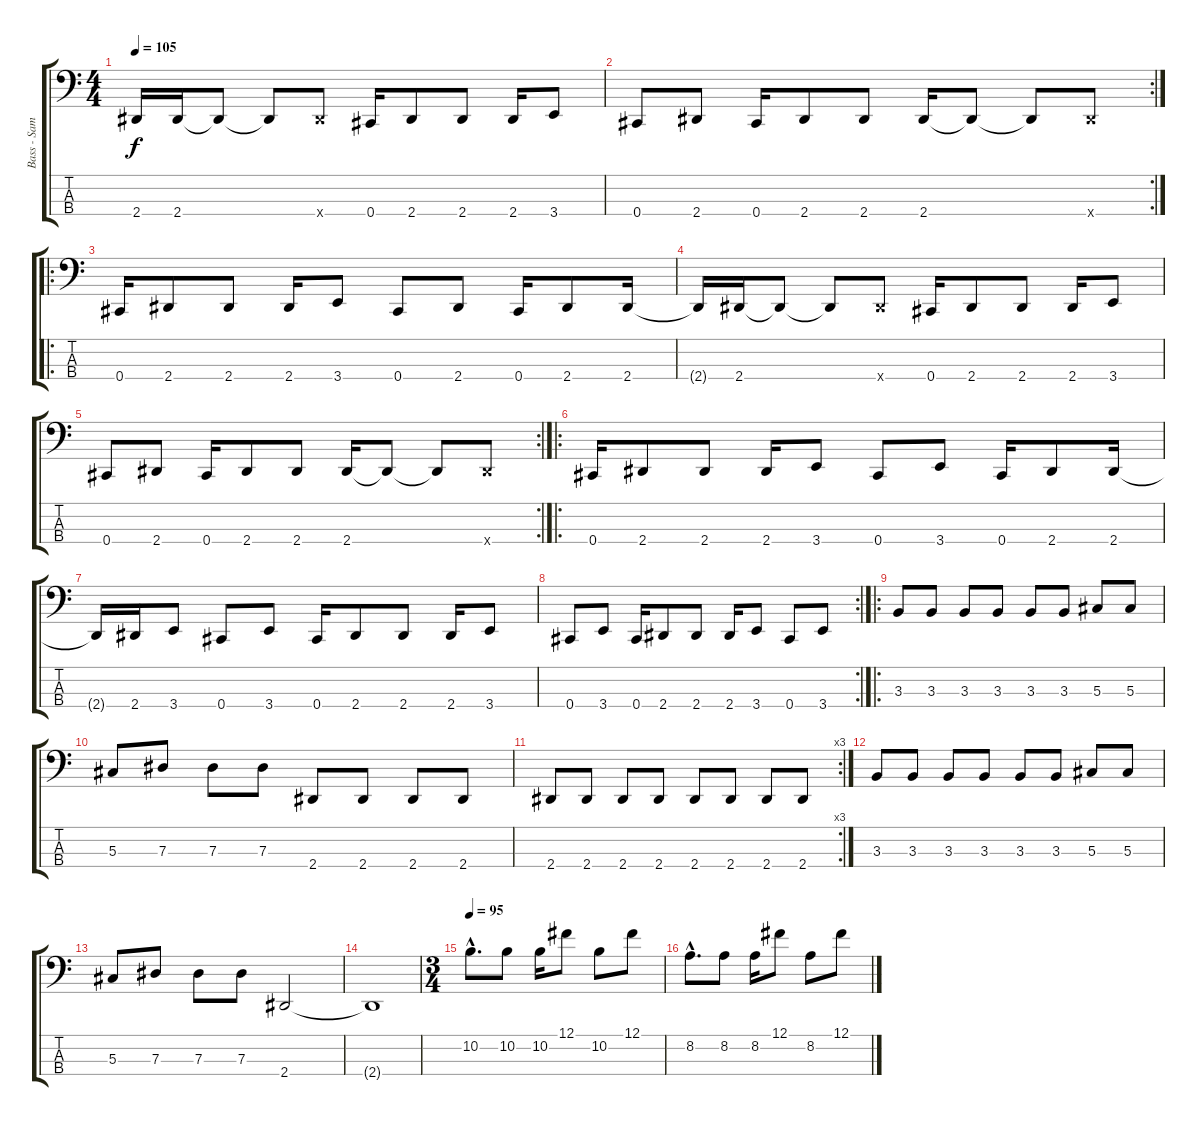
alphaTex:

\track ("Bass - Sam" "Bass - Sam") {instrument electricbassfinger}
\staff {score tabs}
\tuning (Gb2 Db2 Ab1 Db1) {hide}
\ts (4 4)
\tempo 105
\clef f4
\ks c
2.4{t}.16{dy f} 2.4.16 2.4{t}.8 2.4{t}.8 2.4{x}.8 0.4.16 2.4.8 2.4.8 2.4.16 3.4.8 |
\rc 2
0.4.8 2.4.8 0.4.16 2.4.8 2.4.8 2.4.16 2.4{t}.8 2.4{t}.8 2.4{x}.8 |
\ro
0.4.16 2.4.8 2.4.8 2.4.16 3.4.8 0.4.8 2.4.8 0.4.16 2.4.8 2.4.16 |
2.4{t}.16 2.4.16 2.4{t}.8 2.4{t}.8 2.4{x}.8 0.4.16 2.4.8 2.4.8 2.4.16 3.4.8 |
\rc 2
0.4.8 2.4.8 0.4.16 2.4.8 2.4.8 2.4.16 2.4{t}.8 2.4{t}.8 2.4{x}.8 |
\ro
0.4.16 2.4.8 2.4.8 2.4.16 3.4.8 0.4.8 3.4.8 0.4.16 2.4.8 2.4.16 |
2.4{t}.16 2.4.16 3.4.8 0.4.8 3.4.8 0.4.16 2.4.8 2.4.8 2.4.16 3.4.8 |
\rc 2
0.4.8 3.4.8 0.4.16 2.4.8 2.4.8 2.4.16 3.4.8 0.4.8 3.4.8 |
\ro
3.3.8 3.3.8 3.3.8 3.3.8 3.3.8 3.3.8 5.3.8 5.3.8 |
5.3.8 7.3.8 7.3.8 7.3.8 2.4.8 2.4.8 2.4.8 2.4.8 |
\rc 3
2.4.8 2.4.8 2.4.8 2.4.8 2.4.8 2.4.8 2.4.8 2.4.8 |
3.3.8 3.3.8 3.3.8 3.3.8 3.3.8 3.3.8 5.3.8 5.3.8 |
5.3.8 7.3.8 7.3.8 7.3.8 2.4.2 |
2.4{t}.1 |
\ts (3 4)
\tempo 95
10.2{hac}.8{d volume 6} 10.2.8 10.2.16 12.1.8 10.2.8 12.1.8 |
8.2{hac}.8{d} 8.2.8 8.2.16 12.1.8 8.2.8 12.1.8
